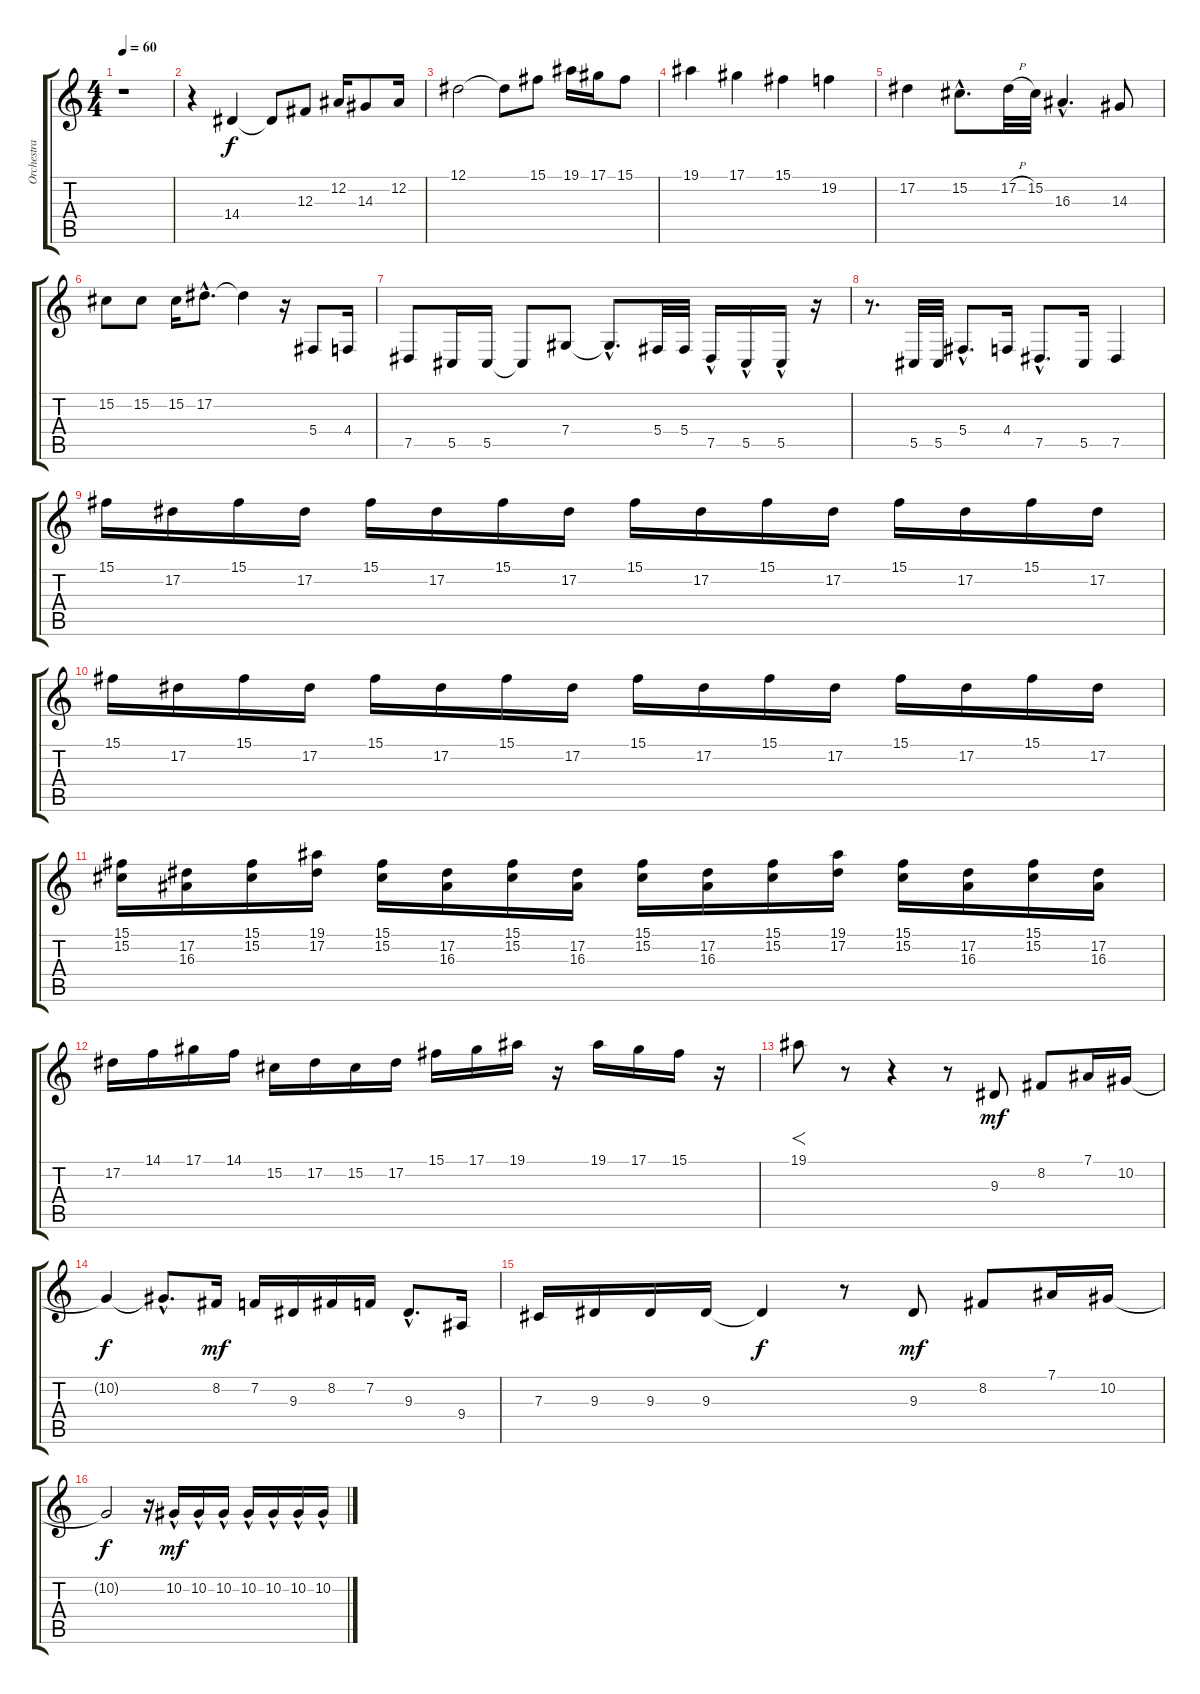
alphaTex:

\track ("Orchestra" "Orchestra") {instrument violin}
\staff {score tabs}
\tuning (Eb4 Bb3 Gb3 Db3 Ab2 Eb2) {hide}
\ts (4 4)
\tempo 60
\clef g2
\ks c
r.1{dy f volume 10} |
r.4{volume 10} 14.4.4 14.4{t}.8 12.3.8 12.2.16 14.3.8 12.2.16 |
12.1.2 12.1{t}.8 15.1.8 19.1.16 17.1.16 15.1.8 |
19.1.4 17.1.4 15.1.4 19.2.4 |
17.2.4 15.2{hac}.8{d} 17.2{h}.32 15.2.32 16.3{hac}.4{d} 14.3.8 |
15.2.8 15.2.8 15.2.16 17.2{hac}.8{d} 17.2{t}.4 r.16 5.4.8 4.4.16 |
7.5.8 5.5.16 5.5.16 5.5{t}.8 7.4.8 7.4{hac t}.8{d} 5.4.32 5.4.32 7.5{hac}.16 5.5{hac}.16 5.5{hac}.16 r.16 |
r.8{d} 5.5.32 5.5.32 5.4{hac}.8{d} 4.4.16 7.5{hac}.8{d} 5.5.16 7.5.4 |
15.1.16 17.2.16 15.1.16 17.2.16 15.1.16 17.2.16 15.1.16 17.2.16 15.1.16 17.2.16 15.1.16 17.2.16 15.1.16 17.2.16 15.1.16 17.2.16 |
15.1.16 17.2.16 15.1.16 17.2.16 15.1.16 17.2.16 15.1.16 17.2.16 15.1.16 17.2.16 15.1.16 17.2.16 15.1.16 17.2.16 15.1.16 17.2.16 |
(15.1 15.2).16 (17.2 16.3).16 (15.1 15.2).16 (19.1 17.2).16 (15.1 15.2).16 (17.2 16.3).16 (15.1 15.2).16 (17.2 16.3).16 (15.1 15.2).16 (17.2 16.3).16 (15.1 15.2).16 (19.1 17.2).16 (15.1 15.2).16 (17.2 16.3).16 (15.1 15.2).16 (17.2 16.3).16 |
17.2.16 14.1.16 17.1.16 14.1.16 15.2.16 17.2.16 15.2.16 17.2.16 15.1.16 17.1.16 19.1.16 r.16 19.1.16 17.1.16 15.1.16 r.16 |
19.1.8{f} r.8 r.4 r.8 9.3.8{dy mf} 8.2.8 7.1.16 10.2.16 |
10.2{t}.4{dy f} 10.2{hac t}.8{d} 8.2.16{dy mf} 7.2.16 9.3.16 8.2.16 7.2.16 9.3{hac}.8{d} 9.4.16 |
7.3.16 9.3.16 9.3.16 9.3.16 9.3{t}.4{dy f} r.8 9.3.8{dy mf} 8.2.8 7.1.16 10.2.16 |
10.2{t}.2{dy f} r.16 10.2{hac}.16{dy mf} 10.2{hac}.16 10.2{hac}.16 10.2{hac}.16 10.2{hac}.16 10.2{hac}.16 10.2{hac}.16
